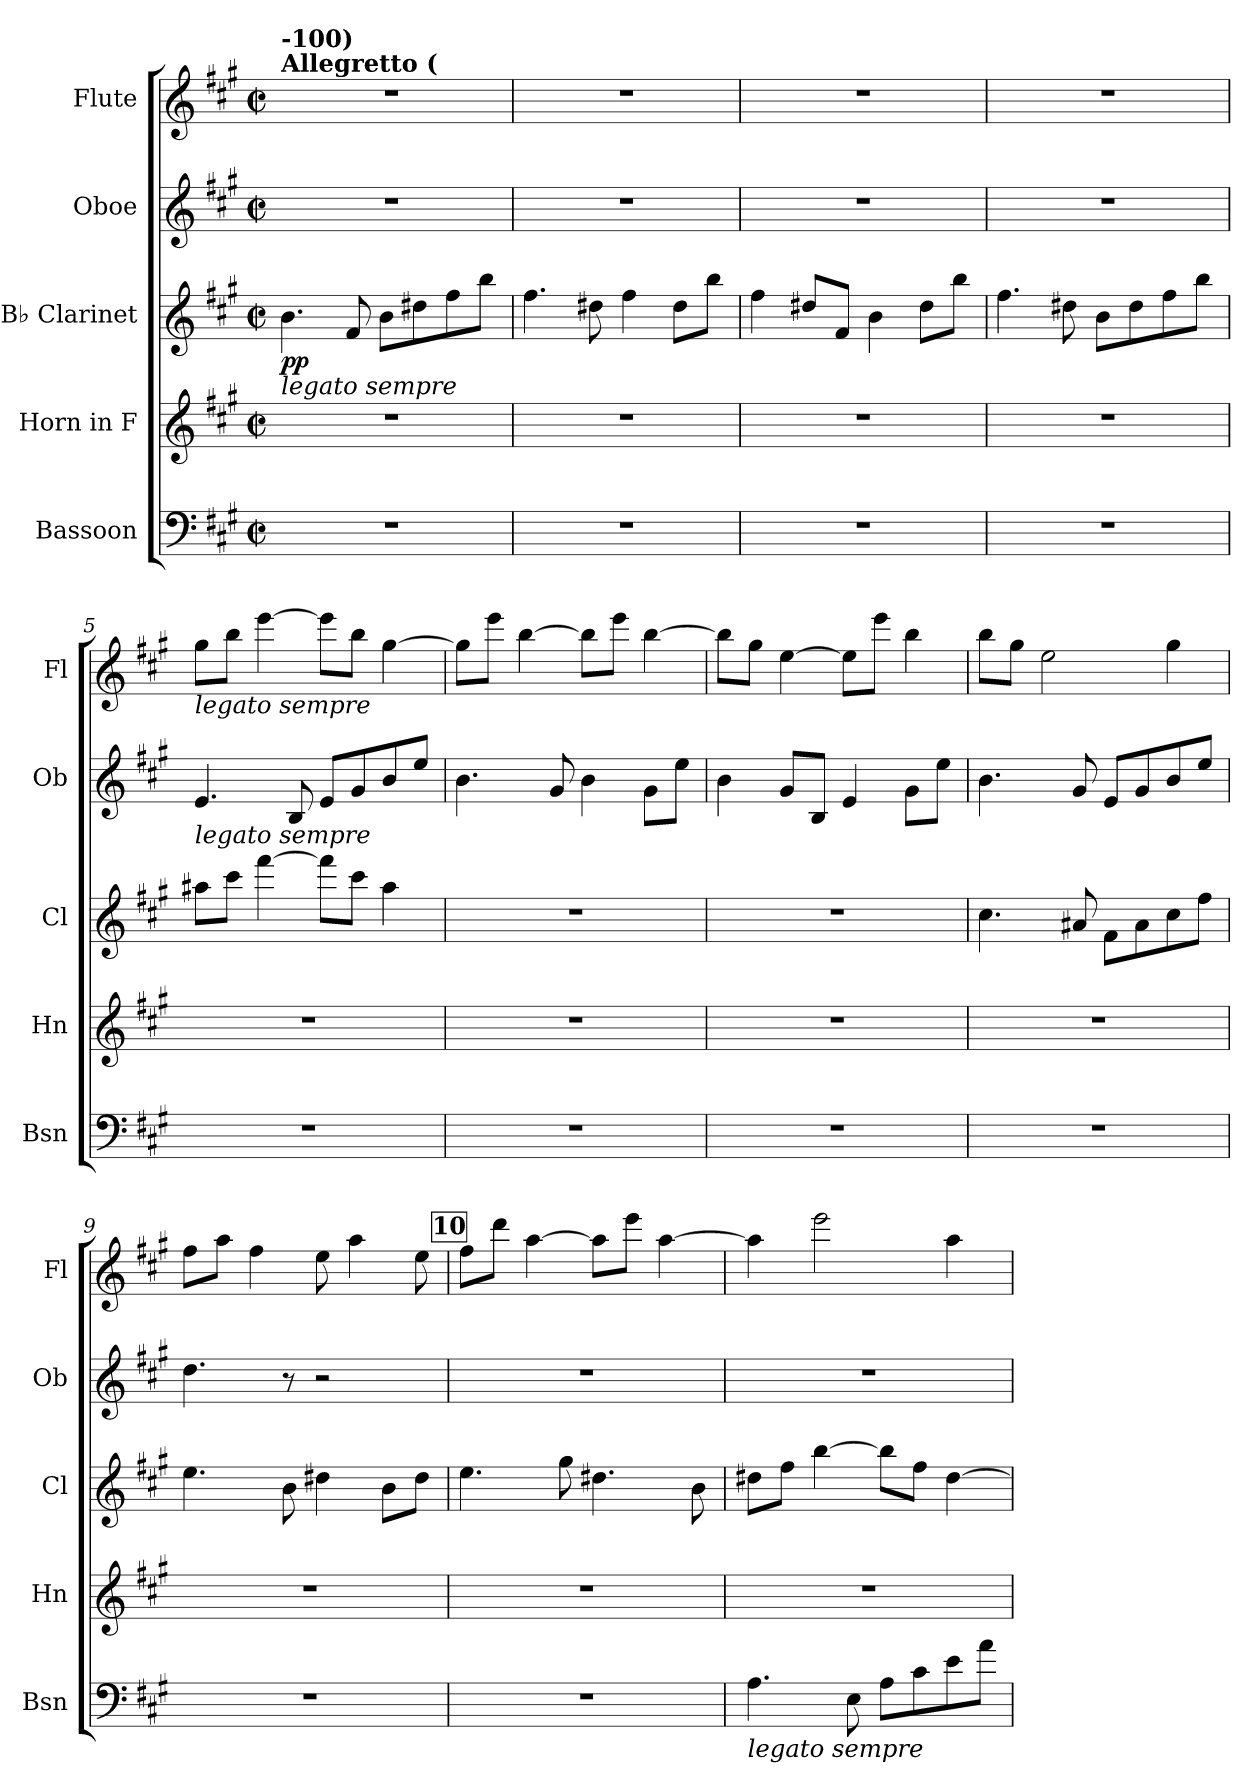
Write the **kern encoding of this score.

**kern	**kern	**kern	**dynam	**kern	**kern
*part5	*part4	*part3	*part3	*part2	*part1
*staff5	*staff4	*staff3	*staff3	*staff2	*staff1
*I"Bassoon	*I"Horn in F	*I"B♭ Clarinet	*	*I"Oboe	*I"Flute
*I'Bsn	*I'Hn	*I'Cl	*	*I'Ob	*I'Fl
*clefF4	*clefG2	*clefG2	*	*clefG2	*clefG2
*	*ITrd4c7	*ITrd1c2	*	*	*
*k[f#c#g#]	*k[f#c#]	*k[f#]	*	*k[f#c#g#]	*k[f#c#g#]
*M2/2	*M2/2	*M2/2	*	*M2/2	*M2/2
*met(c|)	*met(c|)	*met(c|)	*	*met(c|)	*met(c|)
*MM184	*MM184	*MM184	*	*MM184	*MM184
=1	=1	=1	=1	=1	=1
!	!	!	!	!	!LO:TX:a:B:t=Allegretto (
!	!	!	!	!	!LO:TX:a:B:t=-100)
!	!	!LO:TX:b:i:t=legato sempre	!	!	!
!	!	!	!LO:DY:b	!	!
1r	1r	4.a\	pp	1r	1r
.	.	8e/	.	.	.
.	.	8a\L	.	.	.
.	.	8cc#X\	.	.	.
.	.	8ee\	.	.	.
.	.	8aa\J	.	.	.
=2	=2	=2	=2	=2	=2
1r	1r	4.ee\	.	1r	1r
.	.	8cc#X\	.	.	.
.	.	4ee\	.	.	.
.	.	8cc#\L	.	.	.
.	.	8aa\J	.	.	.
=3	=3	=3	=3	=3	=3
1r	1r	4ee\	.	1r	1r
.	.	8cc#X/L	.	.	.
.	.	8e/J	.	.	.
.	.	4a\	.	.	.
.	.	8cc#\L	.	.	.
.	.	8aa\J	.	.	.
=4	=4	=4	=4	=4	=4
1r	1r	4.ee\	.	1r	1r
.	.	8cc#X\	.	.	.
.	.	8a\L	.	.	.
.	.	8cc#\	.	.	.
.	.	8ee\	.	.	.
.	.	8aa\J	.	.	.
!!LO:LB:g=z
=5	=5	=5	=5	=5	=5
!	!	!	!	!	!LO:TX:b:i:t=legato sempre
!	!	!	!	!LO:TX:b:i:t=legato sempre	!
1r	1r	8gg#X\L	.	4.e/	8gg#\L
.	.	8bb\J	.	.	8bb\J
.	.	[4eee\	.	.	[4eee\
.	.	.	.	8B/	.
.	.	8eee\L]	.	8e/L	8eee\L]
.	.	8bb\J	.	8g#/	8bb\J
.	.	4gg#\	.	8b/	[4gg#\
.	.	.	.	8ee/J	.
=6	=6	=6	=6	=6	=6
1r	1r	1r	.	4.b\	8gg#\L]
.	.	.	.	.	8eee\J
.	.	.	.	.	[4bb\
.	.	.	.	8g#/	.
.	.	.	.	4b\	8bb\L]
.	.	.	.	.	8eee\J
.	.	.	.	8g#\L	[4bb\
.	.	.	.	8ee\J	.
=7	=7	=7	=7	=7	=7
1r	1r	1r	.	4b\	8bb\L]
.	.	.	.	.	8gg#\J
.	.	.	.	8g#/L	[4ee\
.	.	.	.	8B/J	.
.	.	.	.	4e/	8ee\L]
.	.	.	.	.	8eee\J
.	.	.	.	8g#\L	4bb\
.	.	.	.	8ee\J	.
=8	=8	=8	=8	=8	=8
1r	1r	4.b\	.	4.b\	8bb\L
.	.	.	.	.	8gg#\J
.	.	.	.	.	2ee\
.	.	8g#X/	.	8g#/	.
.	.	8e\L	.	8e/L	.
.	.	8g#\	.	8g#/	.
.	.	8b\	.	8b/	4gg#\
.	.	8ee\J	.	8ee/J	.
=9	=9	=9	=9	=9	=9
1r	1r	4.dd\	.	4.dd\	8ff#\L
.	.	.	.	.	8aa\J
.	.	.	.	.	4ff#\
.	.	8a\	.	8r	.
.	.	4cc#X\	.	2r	8ee\
.	.	.	.	.	4aa\
.	.	8a\L	.	.	.
.	.	8cc#\J	.	.	8ee\
!!LO:PB:g=z
!!LO:REH:place=s1:a:B:fs=14:t=10
=10	=10	=10	=10	=10	=10
1r	1r	4.dd\	.	1r	8ff#\L
.	.	.	.	.	8ddd\J
.	.	.	.	.	[4aa\
.	.	8ff#\	.	.	.
.	.	4.cc#X\	.	.	8aa\L]
.	.	.	.	.	8eee\J
.	.	.	.	.	[4aa\
.	.	8a\	.	.	.
=11	=11	=11	=11	=11	=11
!LO:TX:b:i:t=legato sempre	!	!	!	!	!
4.A\	1r	8cc#X\L	.	1r	4aa\]
.	.	8ee\J	.	.	.
.	.	[4aa\	.	.	2eee\
8E\	.	.	.	.	.
8A\L	.	8aa\L]	.	.	.
8c#\	.	8ee\J	.	.	.
8e\	.	[4cc#\	.	.	4aa\
8a\J	.	.	.	.	.
=	=	=	=	=	=
*-	*-	*-	*-	*-	*-
